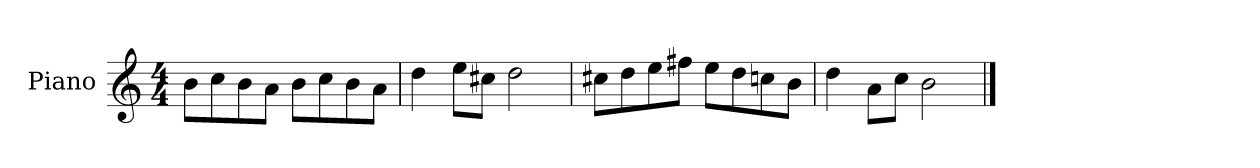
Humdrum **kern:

**kern
*part1
*staff1
*I"Piano
*I'P-no
*clefG2
*k[]
*M4/4
*MM90
=1
8b\L
8cc\
8b\
8a\J
8b\L
8cc\
8b\
8a\J
=2
4dd\
8ee\L
8cc#X\J
2dd\
=3
8cc#X\L
8dd\
8ee\
8ff#X\J
8ee\L
8dd\
8ccn\
8b\J
=4
4dd\
8a\L
8cc\J
2b\
==
*-
